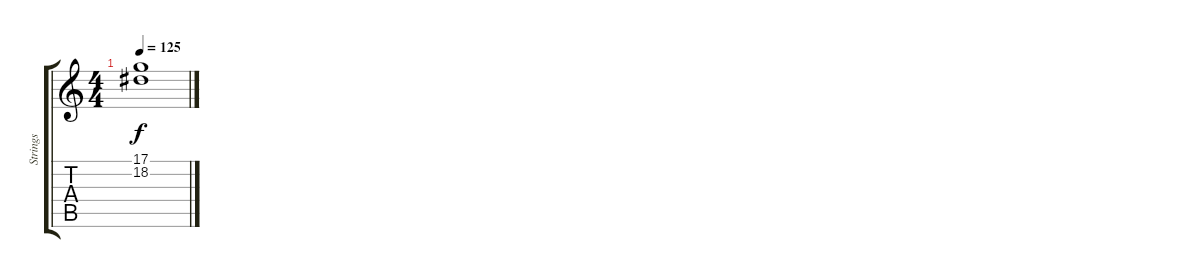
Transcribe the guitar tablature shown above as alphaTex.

\track ("Strings" "Strings") {instrument stringensemble1}
\staff {score tabs}
\tuning (D4 A3 F3 C3 G2 D2) {hide}
\ts (4 4)
\tempo 125
\clef g2
\ks c
(17.1{t} 18.2{t}).1{dy f}
